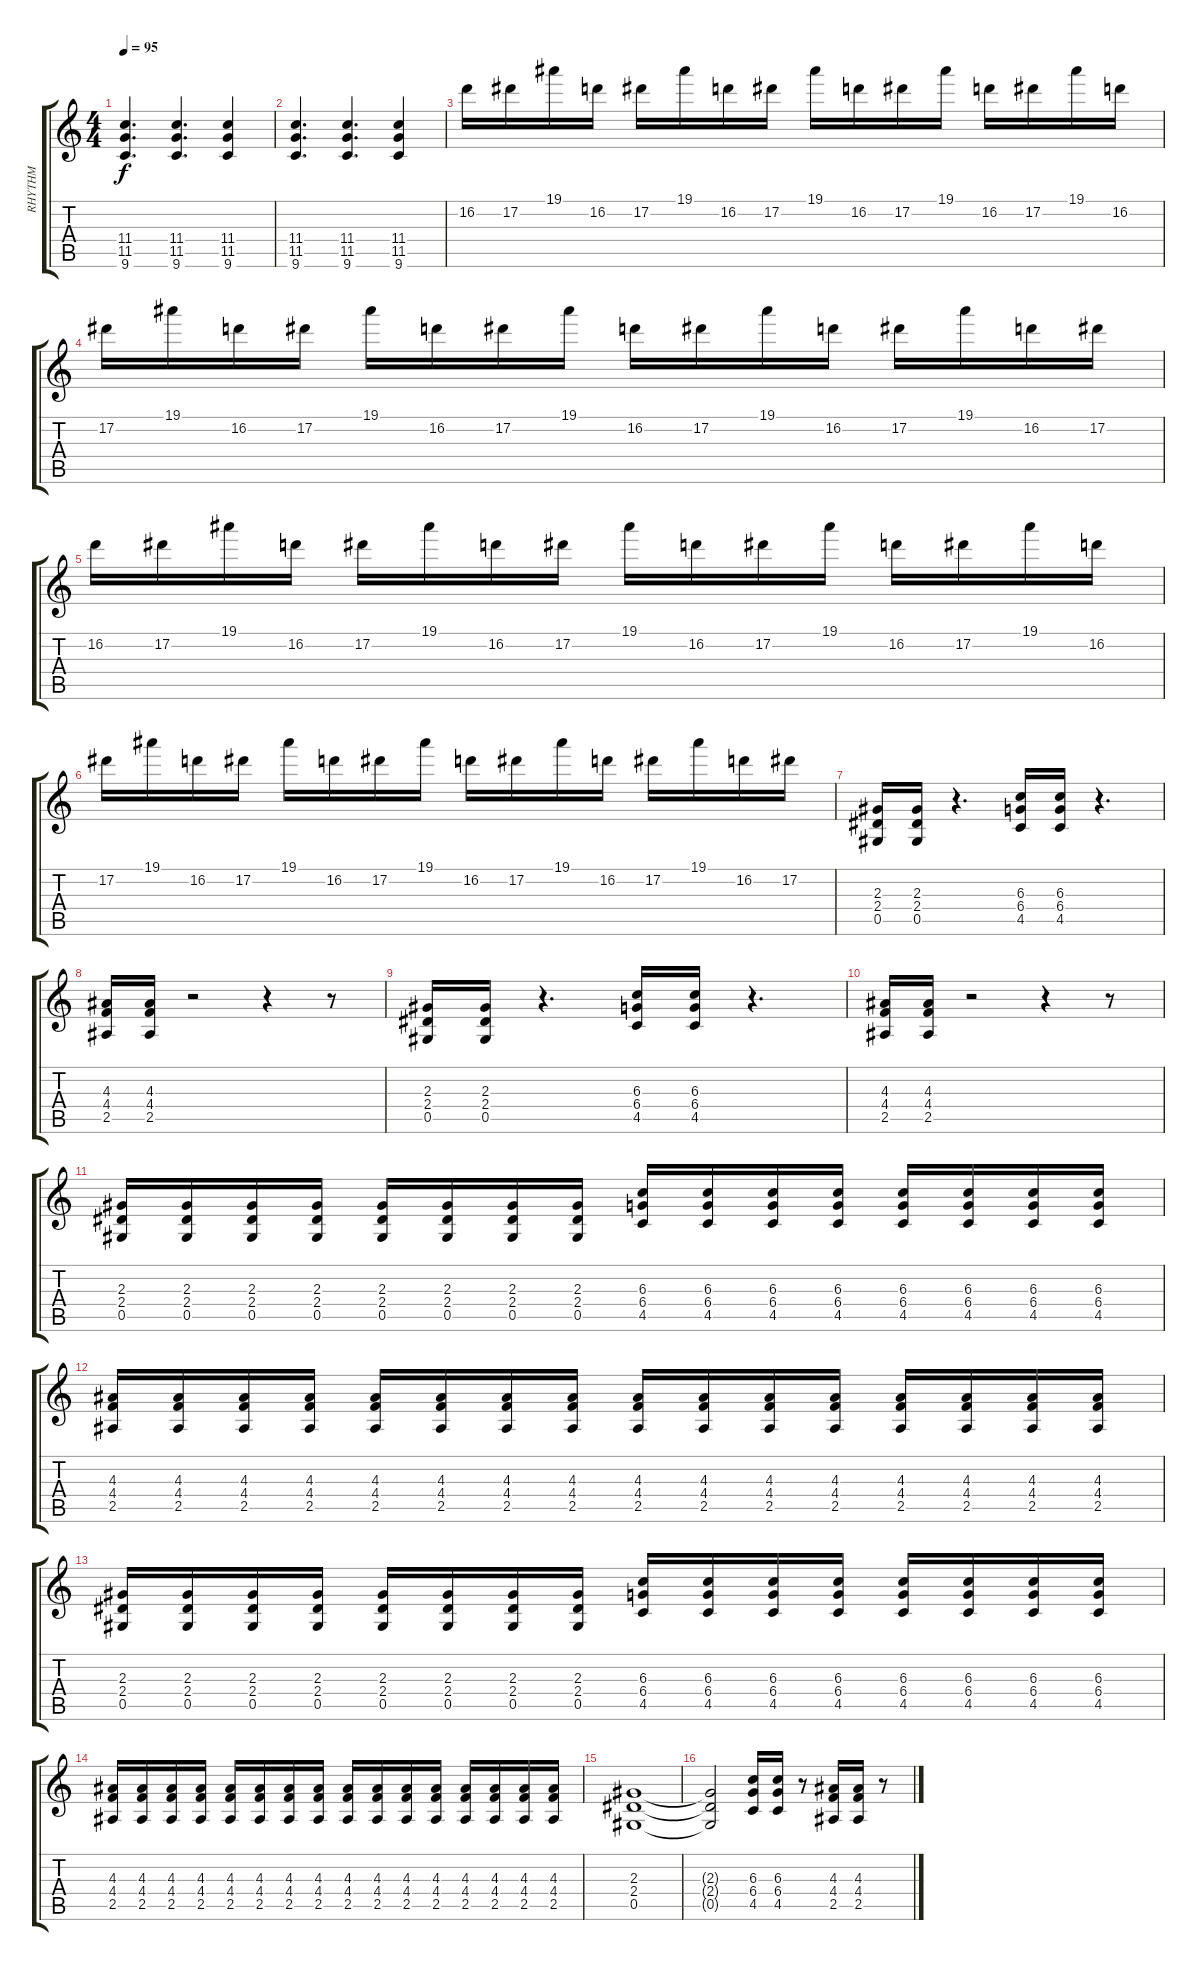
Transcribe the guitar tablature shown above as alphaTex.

\track ("RHYTHM" "RHYTHM") {instrument overdrivenguitar}
\staff {score tabs}
\tuning (Eb4 Bb3 Gb3 Db3 Ab2 Eb2) {hide}
\ts (4 4)
\tempo 95
\clef g2
\ks c
(11.4 11.5 9.6).4{d dy f} (11.4 11.5 9.6).4{d} (11.4 11.5 9.6).4 |
(11.4 11.5 9.6).4{d} (11.4 11.5 9.6).4{d} (11.4 11.5 9.6).4 |
16.2.16 17.2.16 19.1.16 16.2.16 17.2.16 19.1.16 16.2.16 17.2.16 19.1.16 16.2.16 17.2.16 19.1.16 16.2.16 17.2.16 19.1.16 16.2.16 |
17.2.16 19.1.16 16.2.16 17.2.16 19.1.16 16.2.16 17.2.16 19.1.16 16.2.16 17.2.16 19.1.16 16.2.16 17.2.16 19.1.16 16.2.16 17.2.16 |
16.2.16 17.2.16 19.1.16 16.2.16 17.2.16 19.1.16 16.2.16 17.2.16 19.1.16 16.2.16 17.2.16 19.1.16 16.2.16 17.2.16 19.1.16 16.2.16 |
17.2.16 19.1.16 16.2.16 17.2.16 19.1.16 16.2.16 17.2.16 19.1.16 16.2.16 17.2.16 19.1.16 16.2.16 17.2.16 19.1.16 16.2.16 17.2.16 |
(2.3 2.4 0.5).16 (2.3 2.4 0.5).16 r.4{d} (6.3 6.4 4.5).16 (6.3 6.4 4.5).16 r.4{d} |
(4.3 4.4 2.5).16 (4.3 4.4 2.5).16 r.2 r.4 r.8 |
(2.3 2.4 0.5).16 (2.3 2.4 0.5).16 r.4{d} (6.3 6.4 4.5).16 (6.3 6.4 4.5).16 r.4{d} |
(4.3 4.4 2.5).16 (4.3 4.4 2.5).16 r.2 r.4 r.8 |
(2.3 2.4 0.5).16 (2.3 2.4 0.5).16 (2.3 2.4 0.5).16 (2.3 2.4 0.5).16 (2.3 2.4 0.5).16 (2.3 2.4 0.5).16 (2.3 2.4 0.5).16 (2.3 2.4 0.5).16 (6.3 6.4 4.5).16 (6.3 6.4 4.5).16 (6.3 6.4 4.5).16 (6.3 6.4 4.5).16 (6.3 6.4 4.5).16 (6.3 6.4 4.5).16 (6.3 6.4 4.5).16 (6.3 6.4 4.5).16 |
(4.3 4.4 2.5).16 (4.3 4.4 2.5).16 (4.3 4.4 2.5).16 (4.3 4.4 2.5).16 (4.3 4.4 2.5).16 (4.3 4.4 2.5).16 (4.3 4.4 2.5).16 (4.3 4.4 2.5).16 (4.3 4.4 2.5).16 (4.3 4.4 2.5).16 (4.3 4.4 2.5).16 (4.3 4.4 2.5).16 (4.3 4.4 2.5).16 (4.3 4.4 2.5).16 (4.3 4.4 2.5).16 (4.3 4.4 2.5).16 |
(2.3 2.4 0.5).16 (2.3 2.4 0.5).16 (2.3 2.4 0.5).16 (2.3 2.4 0.5).16 (2.3 2.4 0.5).16 (2.3 2.4 0.5).16 (2.3 2.4 0.5).16 (2.3 2.4 0.5).16 (6.3 6.4 4.5).16 (6.3 6.4 4.5).16 (6.3 6.4 4.5).16 (6.3 6.4 4.5).16 (6.3 6.4 4.5).16 (6.3 6.4 4.5).16 (6.3 6.4 4.5).16 (6.3 6.4 4.5).16 |
(4.3 4.4 2.5).16 (4.3 4.4 2.5).16 (4.3 4.4 2.5).16 (4.3 4.4 2.5).16 (4.3 4.4 2.5).16 (4.3 4.4 2.5).16 (4.3 4.4 2.5).16 (4.3 4.4 2.5).16 (4.3 4.4 2.5).16 (4.3 4.4 2.5).16 (4.3 4.4 2.5).16 (4.3 4.4 2.5).16 (4.3 4.4 2.5).16 (4.3 4.4 2.5).16 (4.3 4.4 2.5).16 (4.3 4.4 2.5).16 |
(2.3 2.4 0.5).1 |
(2.3{t} 2.4{t} 0.5{t}).2 (6.3 6.4 4.5).16 (6.3 6.4 4.5).16 r.8 (4.3 4.4 2.5).16 (4.3 4.4 2.5).16 r.8
